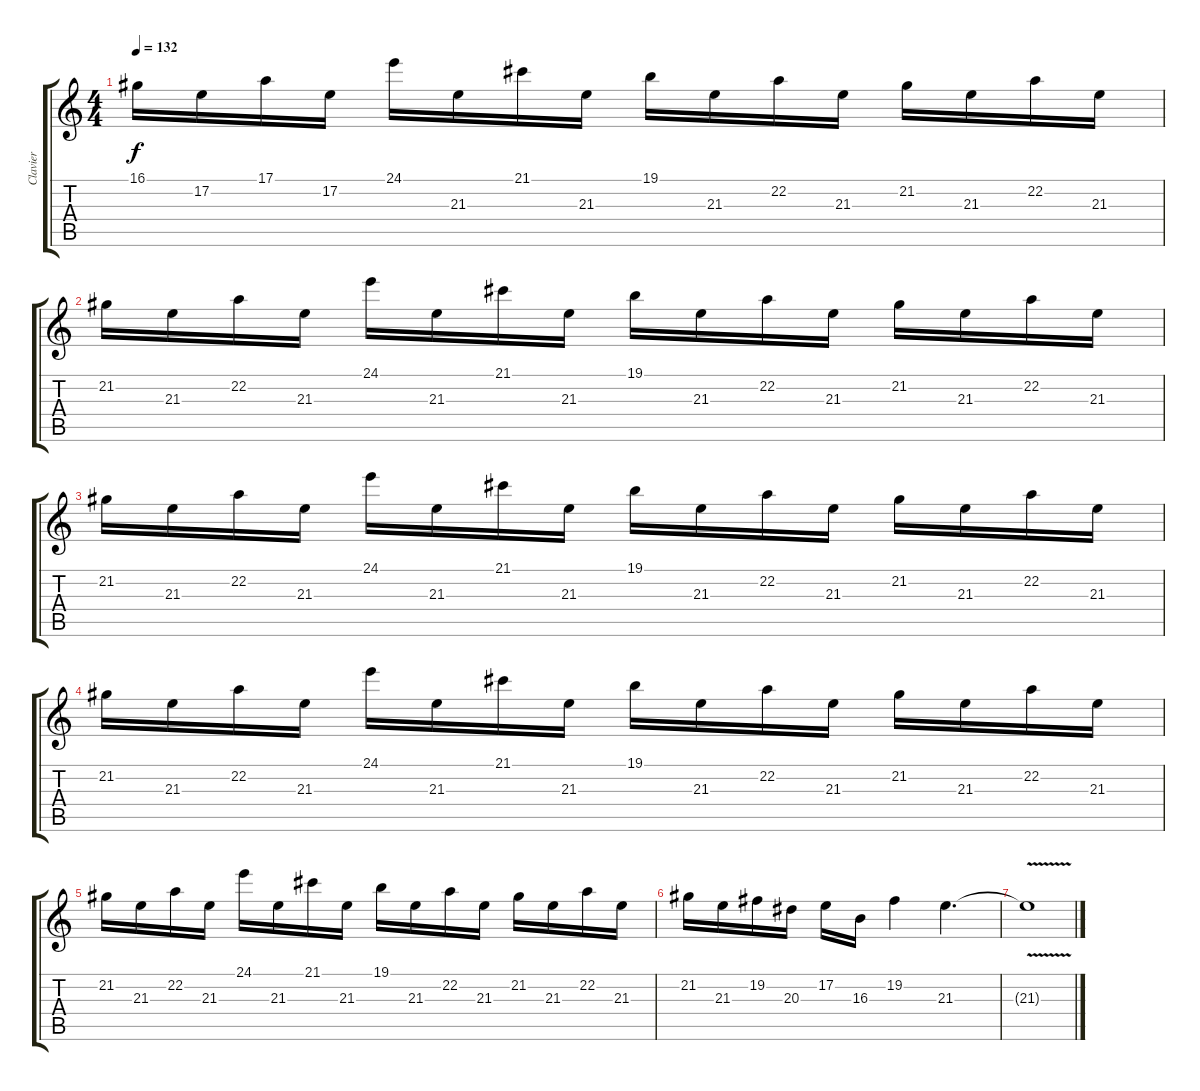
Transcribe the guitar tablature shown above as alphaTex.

\track ("Clavier" "Clavier") {instrument lead1square}
\staff {score tabs}
\tuning (E4 B3 G3 D3 A2 E2) {hide}
\ts (4 4)
\tempo 132
\clef g2
\ks c
16.1.16{dy f volume 7} 17.2.16 17.1.16 17.2.16 24.1.16 21.3.16 21.1.16 21.3.16 19.1.16 21.3.16 22.2.16 21.3.16 21.2.16 21.3.16 22.2.16 21.3.16 |
21.2.16 21.3.16 22.2.16 21.3.16 24.1.16 21.3.16 21.1.16 21.3.16 19.1.16 21.3.16 22.2.16 21.3.16 21.2.16 21.3.16 22.2.16 21.3.16 |
21.2.16 21.3.16 22.2.16 21.3.16 24.1.16 21.3.16 21.1.16 21.3.16 19.1.16 21.3.16 22.2.16 21.3.16 21.2.16 21.3.16 22.2.16 21.3.16 |
21.2.16 21.3.16 22.2.16 21.3.16 24.1.16 21.3.16 21.1.16 21.3.16 19.1.16 21.3.16 22.2.16 21.3.16 21.2.16 21.3.16 22.2.16 21.3.16 |
21.2.16 21.3.16 22.2.16 21.3.16 24.1.16 21.3.16 21.1.16 21.3.16 19.1.16 21.3.16 22.2.16 21.3.16 21.2.16 21.3.16 22.2.16 21.3.16 |
21.2.16 21.3.16 19.2.16 20.3.16 17.2.16 16.3.16 19.2.4 21.3.4{d} |
21.3{v t}.1
